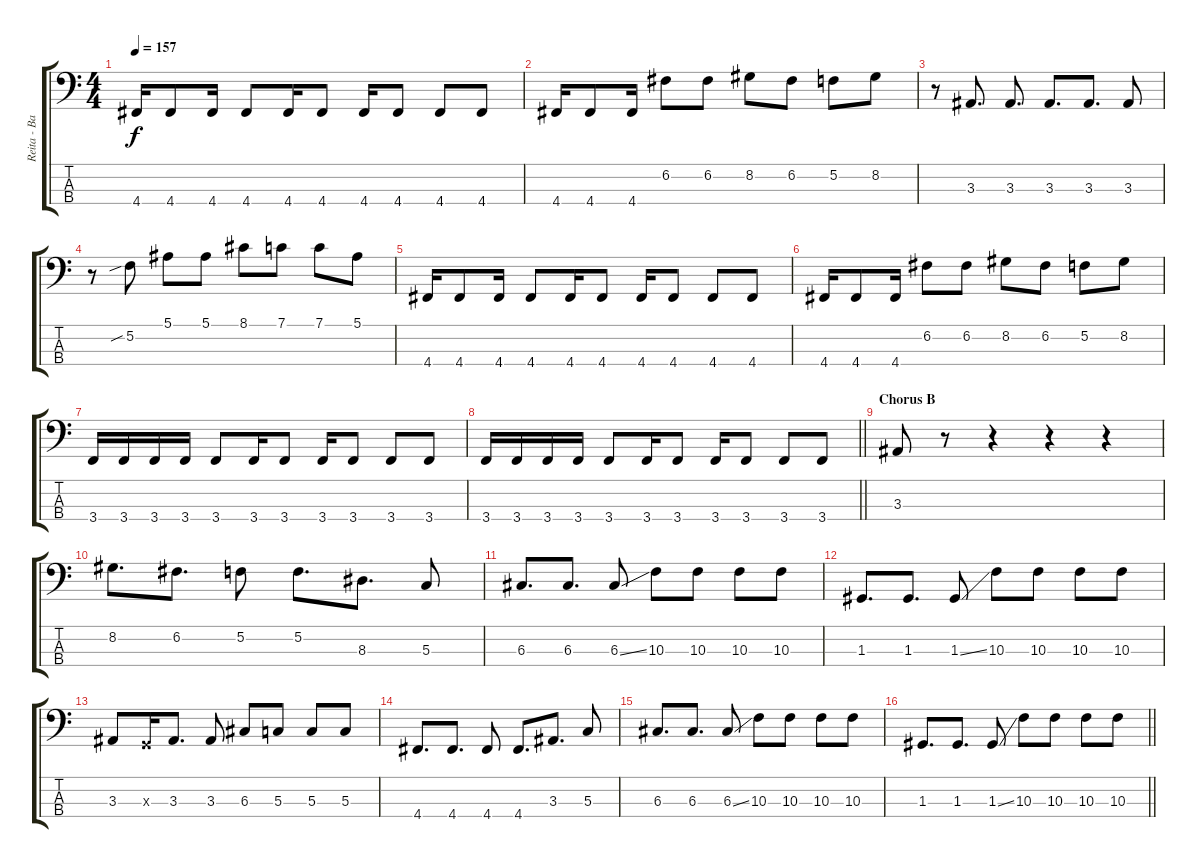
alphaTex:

\track ("Reita - Bass" "Reita - Ba") {instrument electricbasspick}
\staff {score tabs}
\tuning (F2 C2 G1 D1) {hide}
\ts (4 4)
\section ("" "")
\tempo 157
\clef f4
\ks c
4.4.16{dy f} 4.4.8 4.4.16 4.4.8 4.4.16 4.4.8 4.4.16 4.4.8 4.4.8 4.4.8 |
4.4.16 4.4.8 4.4.16 6.2.8 6.2.8 8.2.8 6.2.8 5.2.8 8.2.8 |
r.8 3.3.8{d} 3.3.8{d} 3.3.8{d} 3.3.8{d} 3.3.8 |
r.8 5.2{sib}.8 5.1.8 5.1.8 8.1.8 7.1.8 7.1.8 5.1.8 |
4.4.16 4.4.8 4.4.16 4.4.8 4.4.16 4.4.8 4.4.16 4.4.8 4.4.8 4.4.8 |
4.4.16 4.4.8 4.4.16 6.2.8 6.2.8 8.2.8 6.2.8 5.2.8 8.2.8 |
3.4.16 3.4.16 3.4.16 3.4.16 3.4.8 3.4.16 3.4.8 3.4.16 3.4.8 3.4.8 3.4.8 |
\barLineRight lightlight
3.4.16 3.4.16 3.4.16 3.4.16 3.4.8 3.4.16 3.4.8 3.4.16 3.4.8 3.4.8 3.4.8 |
\section ("" "Chorus B")
3.3.8 r.8 r.4 r.4 r.4 |
8.2.8{d} 6.2.8{d} 5.2.8 5.2.8{d} 8.3.8{d} 5.3.8 |
6.3.8{d} 6.3.8{d} 6.3{ss}.8 10.3.8 10.3.8 10.3.8 10.3.8 |
1.3.8{d} 1.3.8{d} 1.3{ss}.8 10.3.8 10.3.8 10.3.8 10.3.8 |
3.3.8 0.3{x}.16 3.3.8{d} 3.3.8 6.3.8 5.3.8 5.3.8 5.3.8 |
4.4.8{d} 4.4.8{d} 4.4.8 4.4.8{d} 3.3.8{d} 5.3.8 |
6.3.8{d} 6.3.8{d} 6.3{ss}.8 10.3.8 10.3.8 10.3.8 10.3.8 |
\barLineRight lightlight
1.3.8{d} 1.3.8{d} 1.3{ss}.8 10.3.8 10.3.8 10.3.8 10.3.8
